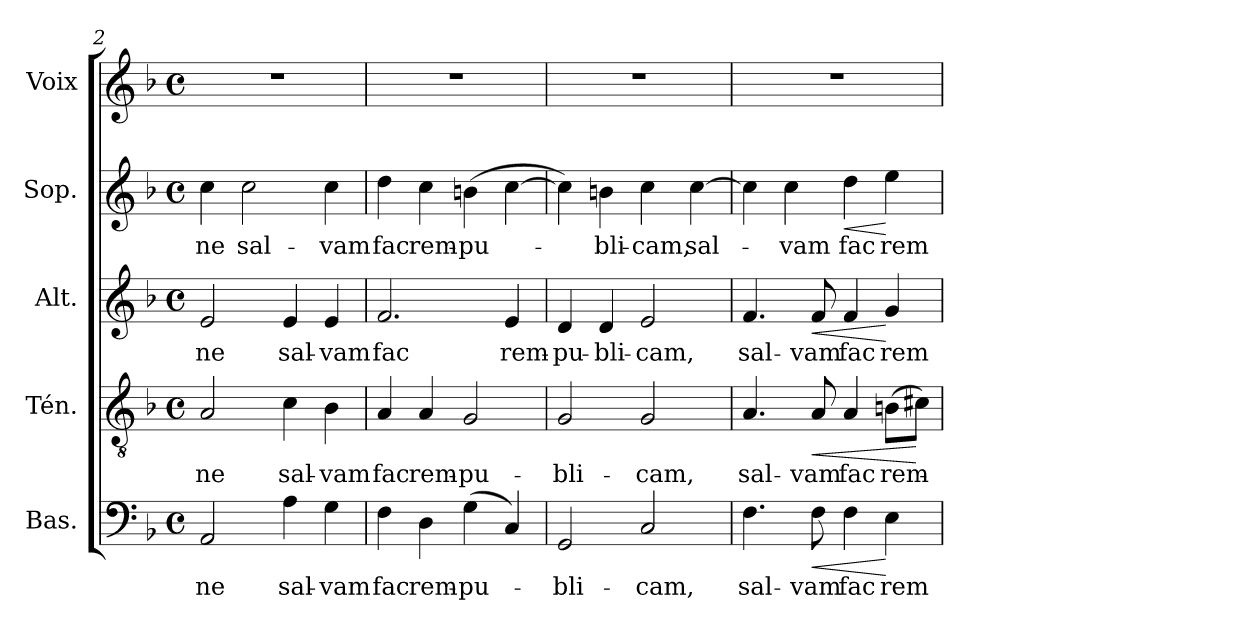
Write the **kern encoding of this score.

**kern	**text	**dynam	**kern	**text	**dynam	**kern	**text	**dynam	**kern	**text	**dynam	**kern
*part5	*part5	*part5	*part4	*part4	*part4	*part3	*part3	*part3	*part2	*part2	*part2	*part1
*staff5	*staff5	*staff5	*staff4	*staff4	*staff4	*staff3	*staff3	*staff3	*staff2	*staff2	*staff2	*staff1
*I"Bas.	*	*	*I"Tén.	*	*	*I"Alt.	*	*	*I"Sop.	*	*	*I"Voix
*I'B.	*	*	*I'T.	*	*	*I'A.	*	*	*I'S.	*	*	*I'Voix
*clefF4	*	*	*clefGv2	*	*	*clefG2	*	*	*clefG2	*	*	*clefG2
*	*	*	*ITrd7c12	*	*	*	*	*	*	*	*	*
*k[b-]	*	*	*k[b-]	*	*	*k[b-]	*	*	*k[b-]	*	*	*k[b-]
*F:	*	*	*F:	*	*	*F:	*	*	*F:	*	*	*F:
*M4/4	*	*	*M4/4	*	*	*M4/4	*	*	*M4/4	*	*	*M4/4
*met(c)	*	*	*met(c)	*	*	*met(c)	*	*	*met(c)	*	*	*met(c)
=2	=2	=2	=2	=2	=2	=2	=2	=2	=2	=2	=2	=2
!	!LO:LY:b:color=#000000	!	!	!	!	!	!	!	!	!	!	!
!	!	!	!	!LO:LY:b:color=#000000	!	!	!	!	!	!	!	!
!	!	!	!	!	!	!	!LO:LY:b:color=#000000	!	!	!	!	!
!	!	!	!	!	!	!	!	!	!	!LO:LY:b:color=#000000	!	!
2AAi/	-ne	.	2AAi/	-ne	.	2ei/	-ne	.	4cci\	-ne	.	1r
!	!	!	!	!	!	!	!	!	!	!LO:LY:b:color=#000000	!	!
.	.	.	.	.	.	.	.	.	2cci\	sal-	.	.
!	!LO:LY:b:color=#000000	!	!	!	!	!	!	!	!	!	!	!
!	!	!	!	!LO:LY:b:color=#000000	!	!	!	!	!	!	!	!
!	!	!	!	!	!	!	!LO:LY:b:color=#000000	!	!	!	!	!
4Ai\	sal-	.	4Ci\	sal-	.	4ei/	sal-	.	.	.	.	.
!	!LO:LY:b:color=#000000	!	!	!	!	!	!	!	!	!	!	!
!	!	!	!	!LO:LY:b:color=#000000	!	!	!	!	!	!	!	!
!	!	!	!	!	!	!	!LO:LY:b:color=#000000	!	!	!	!	!
!	!	!	!	!	!	!	!	!	!	!LO:LY:b:color=#000000	!	!
4Gi\	-vam	.	4BB-i\	-vam	.	4ei/	-vam	.	4cci\	-vam	.	.
=3	=3	=3	=3	=3	=3	=3	=3	=3	=3	=3	=3	=3
!	!LO:LY:b:color=#000000	!	!	!	!	!	!	!	!	!	!	!
!	!	!	!	!LO:LY:b:color=#000000	!	!	!	!	!	!	!	!
!	!	!	!	!	!	!	!LO:LY:b:color=#000000	!	!	!	!	!
!	!	!	!	!	!	!	!	!	!	!LO:LY:b:color=#000000	!	!
4Fi\	fac	.	4AAi/	fac	.	2.fi/	fac	.	4ddi\	fac	.	1r
!	!LO:LY:b:color=#000000	!	!	!	!	!	!	!	!	!	!	!
!	!	!	!	!LO:LY:b:color=#000000	!	!	!	!	!	!	!	!
!	!	!	!	!	!	!	!	!	!	!LO:LY:b:color=#000000	!	!
4Di\	rem-	.	4AAi/	rem-	.	.	.	.	4cci\	rem-	.	.
!	!LO:LY:b:color=#000000	!	!	!	!	!	!	!	!	!	!	!
!	!	!	!	!LO:LY:b:color=#000000	!	!	!	!	!	!	!	!
!	!	!	!	!	!	!	!	!	!	!LO:LY:b:color=#000000	!	!
(4Gi\	-pu-	.	2GGi/	-pu-	.	.	.	.	(4bni\	-pu-	.	.
!	!	!	!	!	!	!	!LO:LY:b:color=#000000	!	!	!	!	!
4Ci/)	.	.	.	.	.	4ei/	rem-	.	[>4cci\	.	.	.
=4	=4	=4	=4	=4	=4	=4	=4	=4	=4	=4	=4	=4
!	!LO:LY:b:color=#000000	!	!	!	!	!	!	!	!	!	!	!
!	!	!	!	!LO:LY:b:color=#000000	!	!	!	!	!	!	!	!
!	!	!	!	!	!	!	!LO:LY:b:color=#000000	!	!	!	!	!
2GGi/	-bli-	.	2GGi/	-bli-	.	4di/	-pu-	.	4cci\])	.	.	1r
!	!	!	!	!	!	!	!LO:LY:b:color=#000000	!	!	!	!	!
!	!	!	!	!	!	!	!	!	!	!LO:LY:b:color=#000000	!	!
.	.	.	.	.	.	4di/	-bli-	.	4bni\	-bli-	.	.
!	!LO:LY:b:color=#000000	!	!	!	!	!	!	!	!	!	!	!
!	!	!	!	!LO:LY:b:color=#000000	!	!	!	!	!	!	!	!
!	!	!	!	!	!	!	!LO:LY:b:color=#000000	!	!	!	!	!
!	!	!	!	!	!	!	!	!	!	!LO:LY:b:color=#000000	!	!
2Ci/	-cam,	.	2GGi/	-cam,	.	2ei/	-cam,	.	4cci\	-cam,	.	.
!	!	!	!	!	!	!	!	!	!	!LO:LY:b:color=#000000	!	!
.	.	.	.	.	.	.	.	.	[>4cci\	sal-	.	.
!!LO:LB:g=z
=5	=5	=5	=5	=5	=5	=5	=5	=5	=5	=5	=5	=5
!	!LO:LY:b:color=#000000	!	!	!	!	!	!	!	!	!	!	!
!	!	!	!	!LO:LY:b:color=#000000	!	!	!	!	!	!	!	!
!	!	!	!	!	!	!	!LO:LY:b:color=#000000	!	!	!	!	!
4.Fi\	sal-	.	4.AAi/	sal-	.	4.fi/	sal-	.	4cci\]	.	.	1r
!	!	!	!	!	!	!	!	!	!	!LO:LY:b:color=#000000	!	!
.	.	.	.	.	.	.	.	.	4cci\	-vam	.	.
!	!LO:LY:b:color=#000000	!LO:HP:b	!	!	!	!	!	!	!	!	!	!
!	!	!	!	!LO:LY:b:color=#000000	!LO:HP:b	!	!	!	!	!	!	!
!	!	!	!	!	!	!	!LO:LY:b:color=#000000	!LO:HP:b	!	!	!	!
8Fi\	-vam	<	8AAi/	-vam	<	8fi/	-vam	<	.	.	.	.
!	!LO:LY:b:color=#000000	!	!	!	!	!	!	!	!	!	!	!
!	!	!	!	!LO:LY:b:color=#000000	!	!	!	!	!	!	!	!
!	!	!	!	!	!	!	!LO:LY:b:color=#000000	!	!	!	!	!
!	!	!	!	!	!	!	!	!	!	!LO:LY:b:color=#000000	!LO:HP:b	!
4Fi\	fac	.	4AAi/	fac	.	4fi/	fac	.	4ddi\	fac	<	.
!	!LO:LY:b:color=#000000	!	!	!	!	!	!	!	!	!	!	!
!	!	!	!	!LO:LY:b:color=#000000	!	!	!	!	!	!	!	!
!	!	!	!	!	!	!	!LO:LY:b:color=#000000	!	!	!	!	!
!	!	!	!	!	!	!	!	!	!	!LO:LY:b:color=#000000	!	!
4Ei\	rem-	[	(8BBni\L	rem-	.	4gi/	rem-	[	4eei\	rem-	[	.
.	.	.	8C#Xi\J)	.	[	.	.	.	.	.	.	.
=	=	=	=	=	=	=	=	=	=	=	=	=
*-	*-	*-	*-	*-	*-	*-	*-	*-	*-	*-	*-	*-
